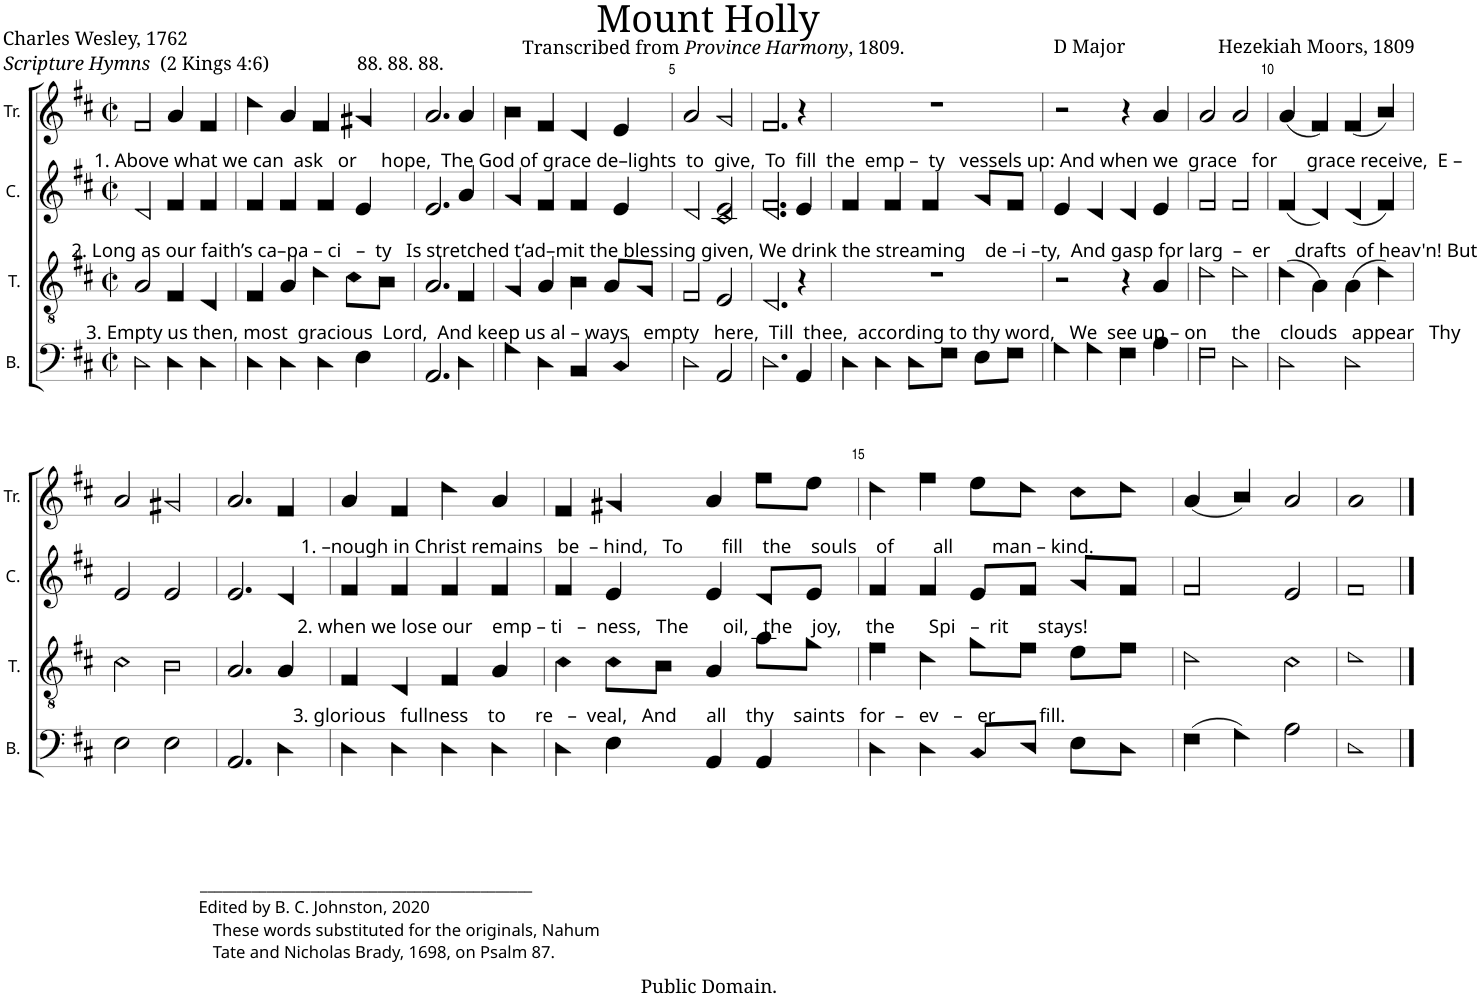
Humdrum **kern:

**kern	**kern	**kern	**kern
*part4	*part3	*part2	*part1
*staff4	*staff3	*staff2	*staff1
*I"B.	*I"T.	*I"C.	*I"Tr.
*I'B.	*I'T.	*I'C.	*I'Tr.
*clefF4	*clefGv2	*clefG2	*clefG2
*k[f#c#]	*k[f#c#]	*k[f#c#]	*k[f#c#]
*M2/2	*M2/2	*M2/2	*M2/2
*met(c|)	*met(c|)	*met(c|)	*met(c|)
=1	=1	=1	=1
!	!	!	!LO:TX:b:t=1. Above what we can  ask   or     hope,  The God of grace de–lights  to  give,  To  fill  the  emp –  ty   vessels up&colon; And when we  grace   for      grace receive,  E –
!	!	!LO:TX:b:t=2. Long as our faith’s ca–pa – ci   –  ty   Is stretched t’ad–mit the blessing given, We drink the streaming    de –i –ty,  And gasp for larg  –  er     drafts  of heav'n! But	!
!	!LO:TX:b:t=3. Empty us then, most  gracious  Lord,  And keep us al – ways   empty   here,  Till  thee,  according to thy word,   We  see up – on     the    clouds   appear   Thy	!	!
2D!\	2A!/	2d!/	2f#!/
4D!\	4F#!/	4f#!/	4a!/
4D!\	4D!/	4f#!/	4f#!/
=2	=2	=2	=2
4D!\	4F#!/	4f#!/	4dd!\
4D!\	4A!/	4f#!/	4a!/
4D!\	4d!\	4f#!/	4f#!/
4E!\	8c#!\L	4e!/	4g#X!/
.	8B!\J	.	.
=3	=3	=3	=3
2.AA!/	2.A!/	2.e!/	2.a!/
4D!\	4F#!/	4a!/	4a!/
=4	=4	=4	=4
4G!\	4G!/	4g!/	4b!\
4D!\	4A!/	4f#!/	4f#!/
4BB!/	4B!\	4f#!/	4d!/
4C#!/	8A!/L	4e!/	4e!/
.	8G!/J	.	.
=5	=5	=5	=5
2D!\	2F#!/	2d!/	2a!/
2AA!/	2E!/	2c#!/ 2e!/	2g!/
=6	=6	=6	=6
2.D!\	2.D!/	2.d!/ 2.f#!/	2.f#!/
4AA!/	4r	4e!/	4r
=7	=7	=7	=7
4D!\	1r	4f#!/	1r
4D!\	.	4f#!/	.
8D!\L	.	4f#!/	.
8F#!\J	.	.	.
8E!\L	.	8g!/L	.
8F#!\J	.	8f#!/J	.
=8	=8	=8	=8
4G!\	2r	4e!/	2r
4G!\	.	4d!/	.
4F#!\	4r	4d!/	4r
4A!\	4A!/	4e!/	4a!/
=9	=9	=9	=9
2F#!\	2d!\	2f#!/	2a!/
2D!\	2d!\	2f#!/	2a!/
=10	=10	=10	=10
2D!\	(4d!\	(4f#!/	(4a!/
.	4A!\)	4d!/)	4f#!/)
2D!\	(4A!\	(4d!/	(4f#!/
.	4d!\)	4f#!/)	4b!/)
!!LO:LB:g=z
=11	=11	=11	=11
2E!\	2c#!\	2e!/	2a!/
2E!\	2B!\	2e!/	2g#X!/
=12	=12	=12	=12
2.AA!/	2.A!/	2.e!/	2.a!/
4D!\	4A!/	4d!/	4f#!/
=13	=13	=13	=13
!	!	!	!LO:TX:b:t=1. –nough in Christ remains   be  – hind,   To        fill    the    souls    of        all        man – kind.
!	!	!LO:TX:b:t=2. when we lose our    emp – ti   –  ness,   The       oil,   the    joy,     the       Spi   –  rit      stays!	!
!	!LO:TX:b:t=3. glorious   fullness    to      re   –  veal,   And      all    thy    saints   for  –   ev   –   er         fill.	!	!
!LO:TX:b:t=_____________________________________________	!	!	!
!LO:TX:b:t=Edited by B. C. Johnston, 2020	!	!	!
!LO:TX:b:t=These words substituted for the originals, Nahum	!	!	!
!LO:TX:b:t=Tate and Nicholas Brady, 1698, on Psalm 87.	!	!	!
4D!\	4F#!/	4f#!/	4a!/
4D!\	4D!/	4f#!/	4f#!/
4D!\	4F#!/	4f#!/	4dd!\
4D!\	4A!/	4f#!/	4a!/
=14	=14	=14	=14
4D!\	4c#!\	4f#!/	4f#!/
4E!\	8c#!\L	4e!/	4g#X!/
.	8B!\J	.	.
4AA!/	4A!/	4e!/	4a!/
4AA!/	8a!\L	8d!/L	8ff#!\L
.	8g!\J	8e!/J	8ee!\J
=15	=15	=15	=15
4D!\	4f#!\	4f#!/	4dd!\
4D!\	4d!\	4f#!/	4ff#!\
8C#!/L	8g!\L	8e!/L	8ee!\L
8D!/J	8f#!\J	8f#!/J	8dd!\J
8E!\L	8e!\L	8g!/L	8cc#!\L
8D!\J	8f#!\J	8f#!/J	8dd!\J
=16	=16	=16	=16
(4F#!\	2d!\	2f#!/	(4a!/
4G!\)	.	.	4b!/)
2A!\	2c#!\	2e!/	2a!/
=17	=17	=17	=17
1D!	1d!	1f#!	1a!
==	==	==	==
*-	*-	*-	*-
